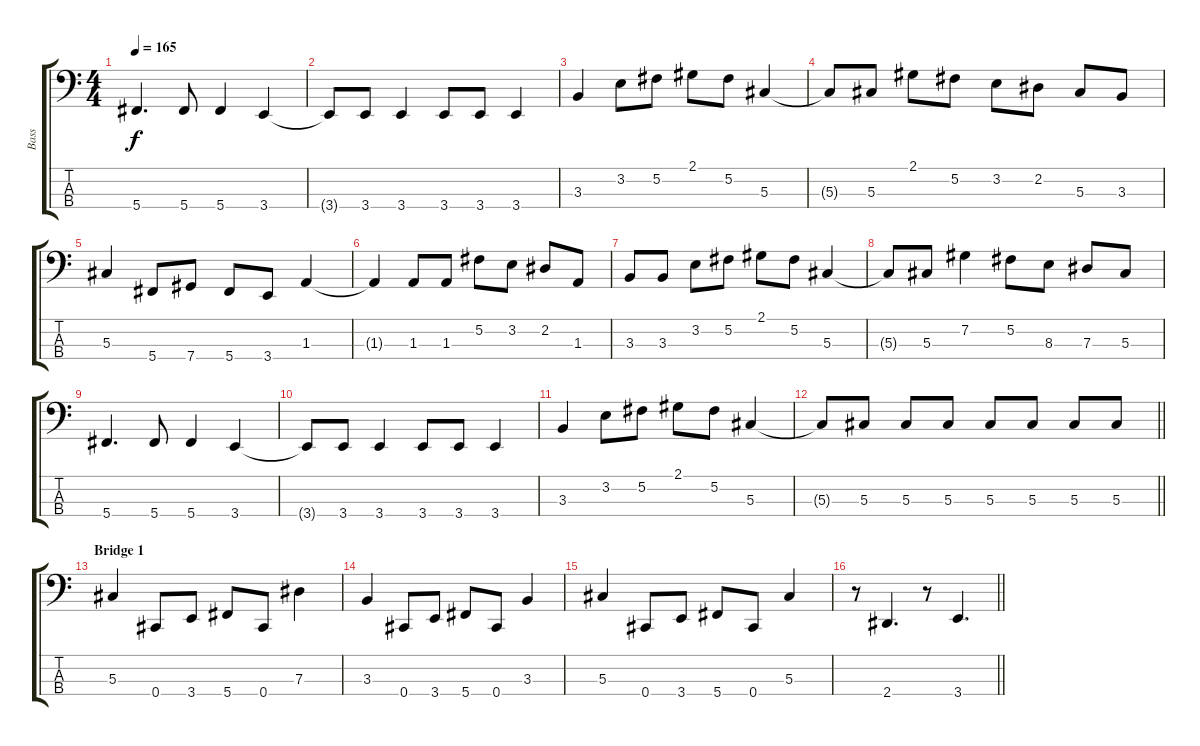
\track ("Bass" "Bass") {instrument electricbassfinger}
\staff {score tabs}
\tuning (Gb2 Db2 Ab1 Db1) {hide}
\ts (4 4)
\tempo 165
\clef f4
\ks c
5.4.4{d dy f} 5.4.8 5.4.4 3.4.4 |
3.4{t}.8 3.4.8 3.4.4 3.4.8 3.4.8 3.4.4 |
3.3.4 3.2.8 5.2.8 2.1.8 5.2.8 5.3.4 |
5.3{t}.8 5.3.8 2.1.8 5.2.8 3.2.8 2.2.8 5.3.8 3.3.8 |
5.3.4 5.4.8 7.4.8 5.4.8 3.4.8 1.3.4 |
1.3{t}.4 1.3.8 1.3.8 5.2.8 3.2.8 2.2.8 1.3.8 |
3.3.8 3.3.8 3.2.8 5.2.8 2.1.8 5.2.8 5.3.4 |
5.3{t}.8 5.3.8 7.2.4 5.2.8 8.3.8 7.3.8 5.3.8 |
5.4.4{d} 5.4.8 5.4.4 3.4.4 |
3.4{t}.8 3.4.8 3.4.4 3.4.8 3.4.8 3.4.4 |
3.3.4 3.2.8 5.2.8 2.1.8 5.2.8 5.3.4 |
\barLineRight lightlight
5.3{t}.8 5.3.8 5.3.8 5.3.8 5.3.8 5.3.8 5.3.8 5.3.8 |
\section ("" "Bridge 1")
5.3.4 0.4.8 3.4.8 5.4.8 0.4.8 7.3.4 |
3.3.4 0.4.8 3.4.8 5.4.8 0.4.8 3.3.4 |
5.3.4 0.4.8 3.4.8 5.4.8 0.4.8 5.3.4 |
\barLineRight lightlight
r.8 2.4.4{d} r.8 3.4.4{d}
